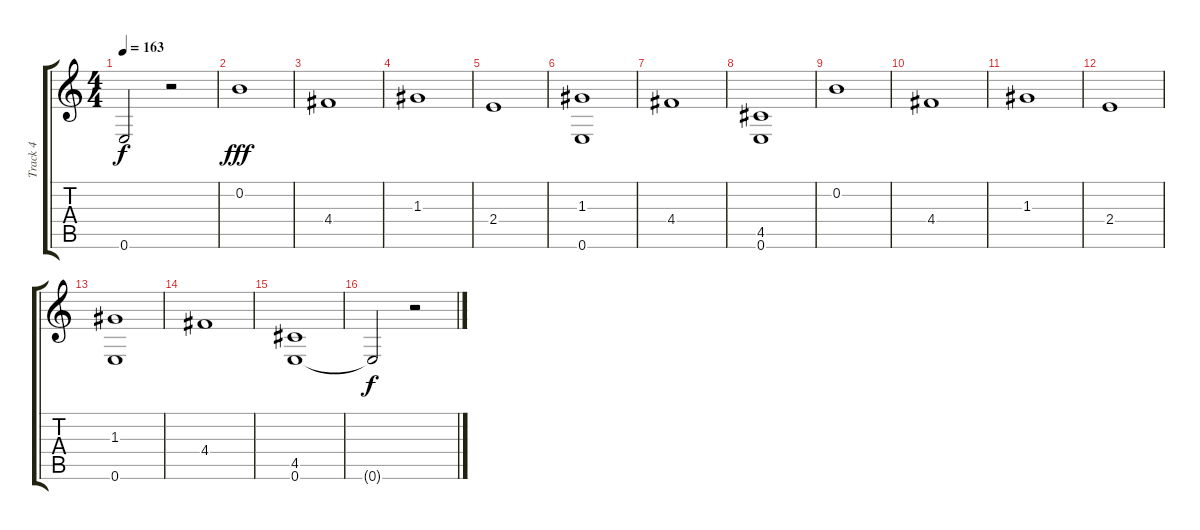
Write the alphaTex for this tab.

\track ("Track 4" "Track 4") {instrument electricbasspick}
\staff {score tabs}
\tuning (E4 B3 G3 D3 A2 E2) {hide}
\ts (4 4)
\tempo 163
\clef g2
\ks c
0.6{t}.2{dy f} r.2 |
0.2.1{dy fff} |
4.4.1 |
1.3.1 |
2.4.1 |
(1.3 0.6).1 |
4.4.1 |
(4.5 0.6).1 |
0.2.1 |
4.4.1 |
1.3.1 |
2.4.1 |
(1.3 0.6).1 |
4.4.1 |
(4.5 0.6).1 |
0.6{t}.2{dy f} r.2
